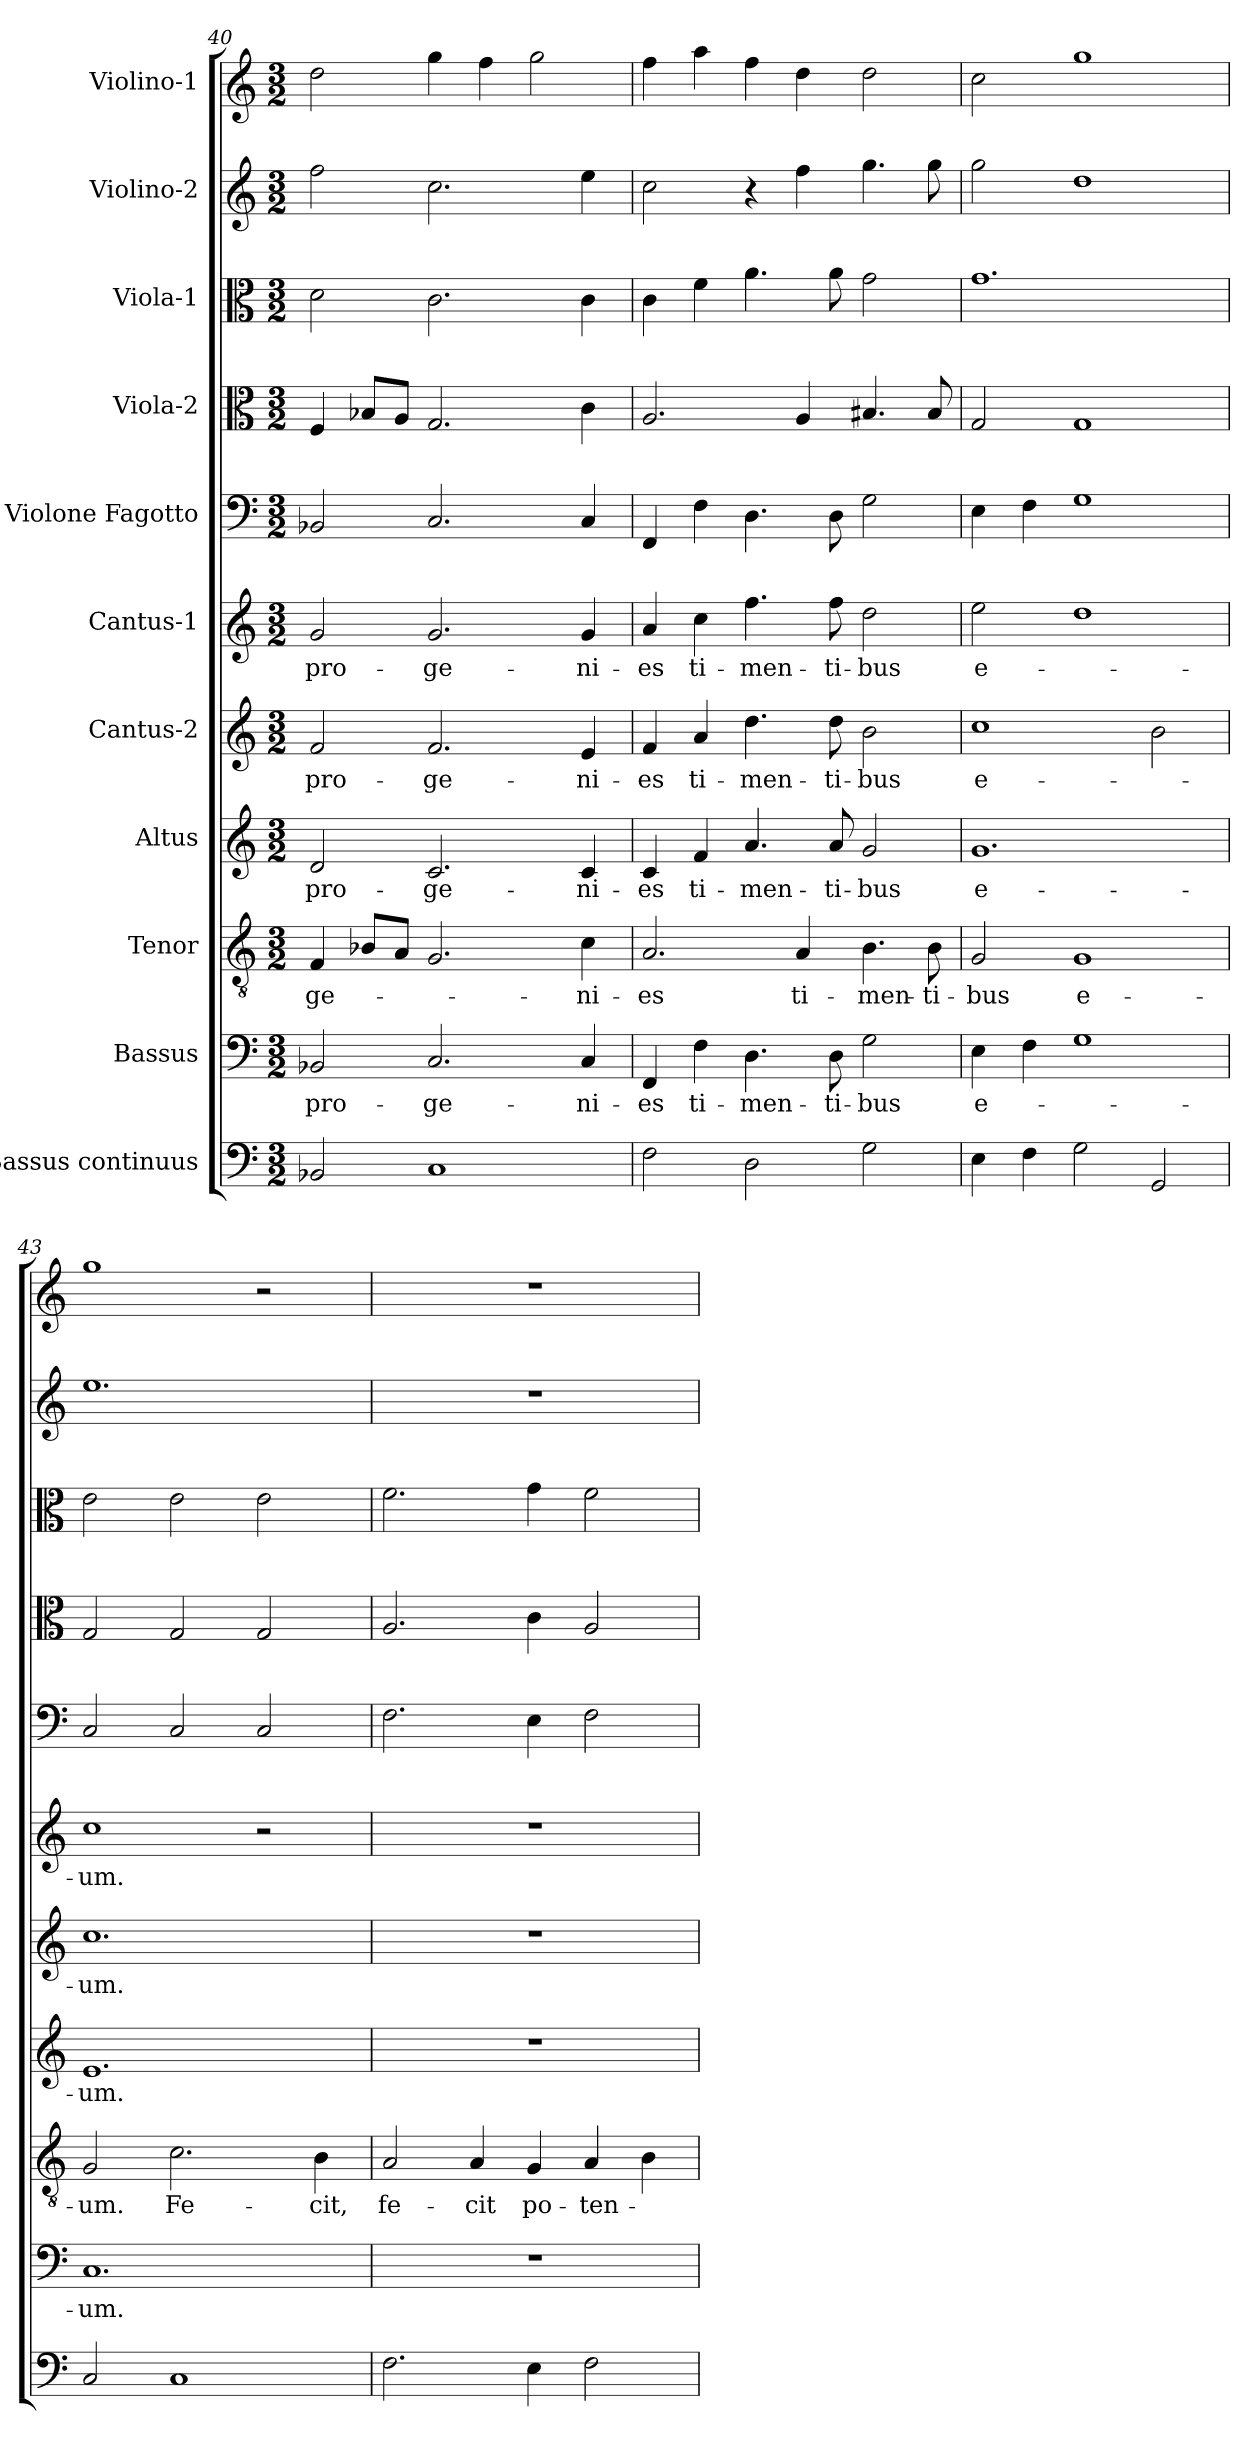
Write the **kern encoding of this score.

**kern	**kern	**text	**kern	**text	**kern	**text	**kern	**text	**kern	**text	**kern	**kern	**kern	**kern	**kern
*part11	*part10	*part10	*part9	*part9	*part8	*part8	*part7	*part7	*part6	*part6	*part5	*part4	*part3	*part2	*part1
*staff11	*staff10	*staff10	*staff9	*staff9	*staff8	*staff8	*staff7	*staff7	*staff6	*staff6	*staff5	*staff4	*staff3	*staff2	*staff1
*I"Bassus continuus	*I"Bassus	*	*I"Tenor	*	*I"Altus	*	*I"Cantus-2	*	*I"Cantus-1	*	*I"Violone Fagotto	*I"Viola-2	*I"Viola-1	*I"Violino-2	*I"Violino-1
*clefF4	*clefF4	*	*clefGv2	*	*clefG2	*	*clefG2	*	*clefG2	*	*clefF4	*clefC3	*clefC3	*clefG2	*clefG2
*k[]	*k[]	*	*k[]	*	*k[]	*	*k[]	*	*k[]	*	*k[]	*k[]	*k[]	*k[]	*k[]
*C:	*C:	*	*C:	*	*C:	*	*C:	*	*C:	*	*C:	*C:	*C:	*C:	*C:
*M3/2	*M3/2	*	*M3/2	*	*M3/2	*	*M3/2	*	*M3/2	*	*M3/2	*M3/2	*M3/2	*M3/2	*M3/2
=40	=40	=40	=40	=40	=40	=40	=40	=40	=40	=40	=40	=40	=40	=40	=40
!	!	!LO:LY:b	!	!LO:LY:b	!	!LO:LY:b	!	!LO:LY:b	!	!LO:LY:b	!	!	!	!	!
2BB-X!/	2BB-X/	pro-	4F/	-ge-	2d/	pro-	2f/	pro-	2g/	pro-	2BB-X/	4F/	2d\	2ff\	2dd\
.	.	.	8B-X/L	.	.	.	.	.	.	.	.	8B-X/L	.	.	.
.	.	.	8A/J	.	.	.	.	.	.	.	.	8A/J	.	.	.
!	!	!LO:LY:b	!	!	!	!LO:LY:b	!	!LO:LY:b	!	!LO:LY:b	!	!	!	!	!
1C!	2.C/	-ge-	2.G/	.	2.c/	-ge-	2.f/	-ge-	2.g/	-ge-	2.C/	2.G/	2.c\	2.cc\	4gg\
.	.	.	.	.	.	.	.	.	.	.	.	.	.	.	4ff\
.	.	.	.	.	.	.	.	.	.	.	.	.	.	.	2gg\
!	!	!LO:LY:b	!	!LO:LY:b	!	!LO:LY:b	!	!LO:LY:b	!	!LO:LY:b	!	!	!	!	!
.	4C/	-ni-	4c\	-ni-	4c/	-ni-	4e/	-ni-	4g/	-ni-	4C/	4c\	4c\	4ee\	.
=41	=41	=41	=41	=41	=41	=41	=41	=41	=41	=41	=41	=41	=41	=41	=41
!	!	!LO:LY:b	!	!LO:LY:b	!	!LO:LY:b	!	!LO:LY:b	!	!LO:LY:b	!	!	!	!	!
2F!\	4FF/	-es	2.A/	-es	4c/	-es	4f/	-es	4a/	-es	4FF/	2.A/	4c\	2cc\	4ff\
!	!	!LO:LY:b	!	!	!	!LO:LY:b	!	!LO:LY:b	!	!LO:LY:b	!	!	!	!	!
.	4F\	ti-	.	.	4f/	ti-	4a/	ti-	4cc\	ti-	4F\	.	4f\	.	4aa\
!	!	!LO:LY:b	!	!	!	!LO:LY:b	!	!LO:LY:b	!	!LO:LY:b	!	!	!	!	!
2D!\	4.D\	-men-	.	.	4.a/	-men-	4.dd\	-men-	4.ff\	-men-	4.D\	.	4.a\	4r	4ff\
!	!	!	!	!LO:LY:b	!	!	!	!	!	!	!	!	!	!	!
.	.	.	4A/	ti-	.	.	.	.	.	.	.	4A/	.	4ff\	4dd\
!	!	!LO:LY:b	!	!	!	!LO:LY:b	!	!LO:LY:b	!	!LO:LY:b	!	!	!	!	!
.	8D\	-ti-	.	.	8a/	-ti-	8dd\	-ti-	8ff\	-ti-	8D\	.	8a\	.	.
!	!	!LO:LY:b	!	!LO:LY:b	!	!LO:LY:b	!	!LO:LY:b	!	!LO:LY:b	!	!	!	!	!
2G!\	2G\	-bus	4.B\	-men-	2g/	-bus	2b\	-bus	2dd\	-bus	2G\	4.B#X/	2g\	4.gg\	2dd\
!	!	!	!	!LO:LY:b	!	!	!	!	!	!	!	!	!	!	!
.	.	.	8B\	-ti-	.	.	.	.	.	.	.	8B#/	.	8gg\	.
!!LO:PB:g=z
=42	=42	=42	=42	=42	=42	=42	=42	=42	=42	=42	=42	=42	=42	=42	=42
!	!	!LO:LY:b	!	!LO:LY:b	!	!LO:LY:b	!	!LO:LY:b	!	!LO:LY:b	!	!	!	!	!
4E!\	4E\	e-	2G/	-bus	1.g	e-	1cc	e-	2ee\	e-	4E\	2G/	1.g	2gg\	2cc\
4F!\	4F\	.	.	.	.	.	.	.	.	.	4F\	.	.	.	.
!	!	!	!	!LO:LY:b	!	!	!	!	!	!	!	!	!	!	!
2G!\	1G	.	1G	e-	.	.	.	.	1dd	.	1G	1G	.	1dd	1gg
2GG!/	.	.	.	.	.	.	2b\	.	.	.	.	.	.	.	.
=43	=43	=43	=43	=43	=43	=43	=43	=43	=43	=43	=43	=43	=43	=43	=43
!	!	!LO:LY:b	!	!LO:LY:b	!	!LO:LY:b	!	!LO:LY:b	!	!LO:LY:b	!	!	!	!	!
2C!/	1.C	-um.	2G/	-um.	1.e	-um.	1.cc	-um.	1cc	-um.	2C/	2G/	2e\	1.ee	1gg
!	!	!	!	!LO:LY:b	!	!	!	!	!	!	!	!	!	!	!
1C!	.	.	2.c\	Fe-	.	.	.	.	.	.	2C/	2G/	2e\	.	.
.	.	.	.	.	.	.	.	.	2r	.	2C/	2G/	2e\	.	2r
!	!	!	!	!LO:LY:b	!	!	!	!	!	!	!	!	!	!	!
.	.	.	4B\	-cit,	.	.	.	.	.	.	.	.	.	.	.
=44	=44	=44	=44	=44	=44	=44	=44	=44	=44	=44	=44	=44	=44	=44	=44
!	!	!	!	!LO:LY:b	!	!	!	!	!	!	!	!	!	!	!
2.F!\	1.r	.	2A/	fe-	1.r	.	1.r	.	1.r	.	2.F\	2.A/	2.f\	1.r	1.r
!	!	!	!	!LO:LY:b	!	!	!	!	!	!	!	!	!	!	!
.	.	.	4A/	-cit	.	.	.	.	.	.	.	.	.	.	.
!	!	!	!	!LO:LY:b	!	!	!	!	!	!	!	!	!	!	!
4E!\	.	.	4G/	po-	.	.	.	.	.	.	4E\	4c\	4g\	.	.
!	!	!	!	!LO:LY:b	!	!	!	!	!	!	!	!	!	!	!
2F!\	.	.	4A/	-ten-	.	.	.	.	.	.	2F\	2A/	2f\	.	.
.	.	.	4B\	.	.	.	.	.	.	.	.	.	.	.	.
=	=	=	=	=	=	=	=	=	=	=	=	=	=	=	=
*-	*-	*-	*-	*-	*-	*-	*-	*-	*-	*-	*-	*-	*-	*-	*-
